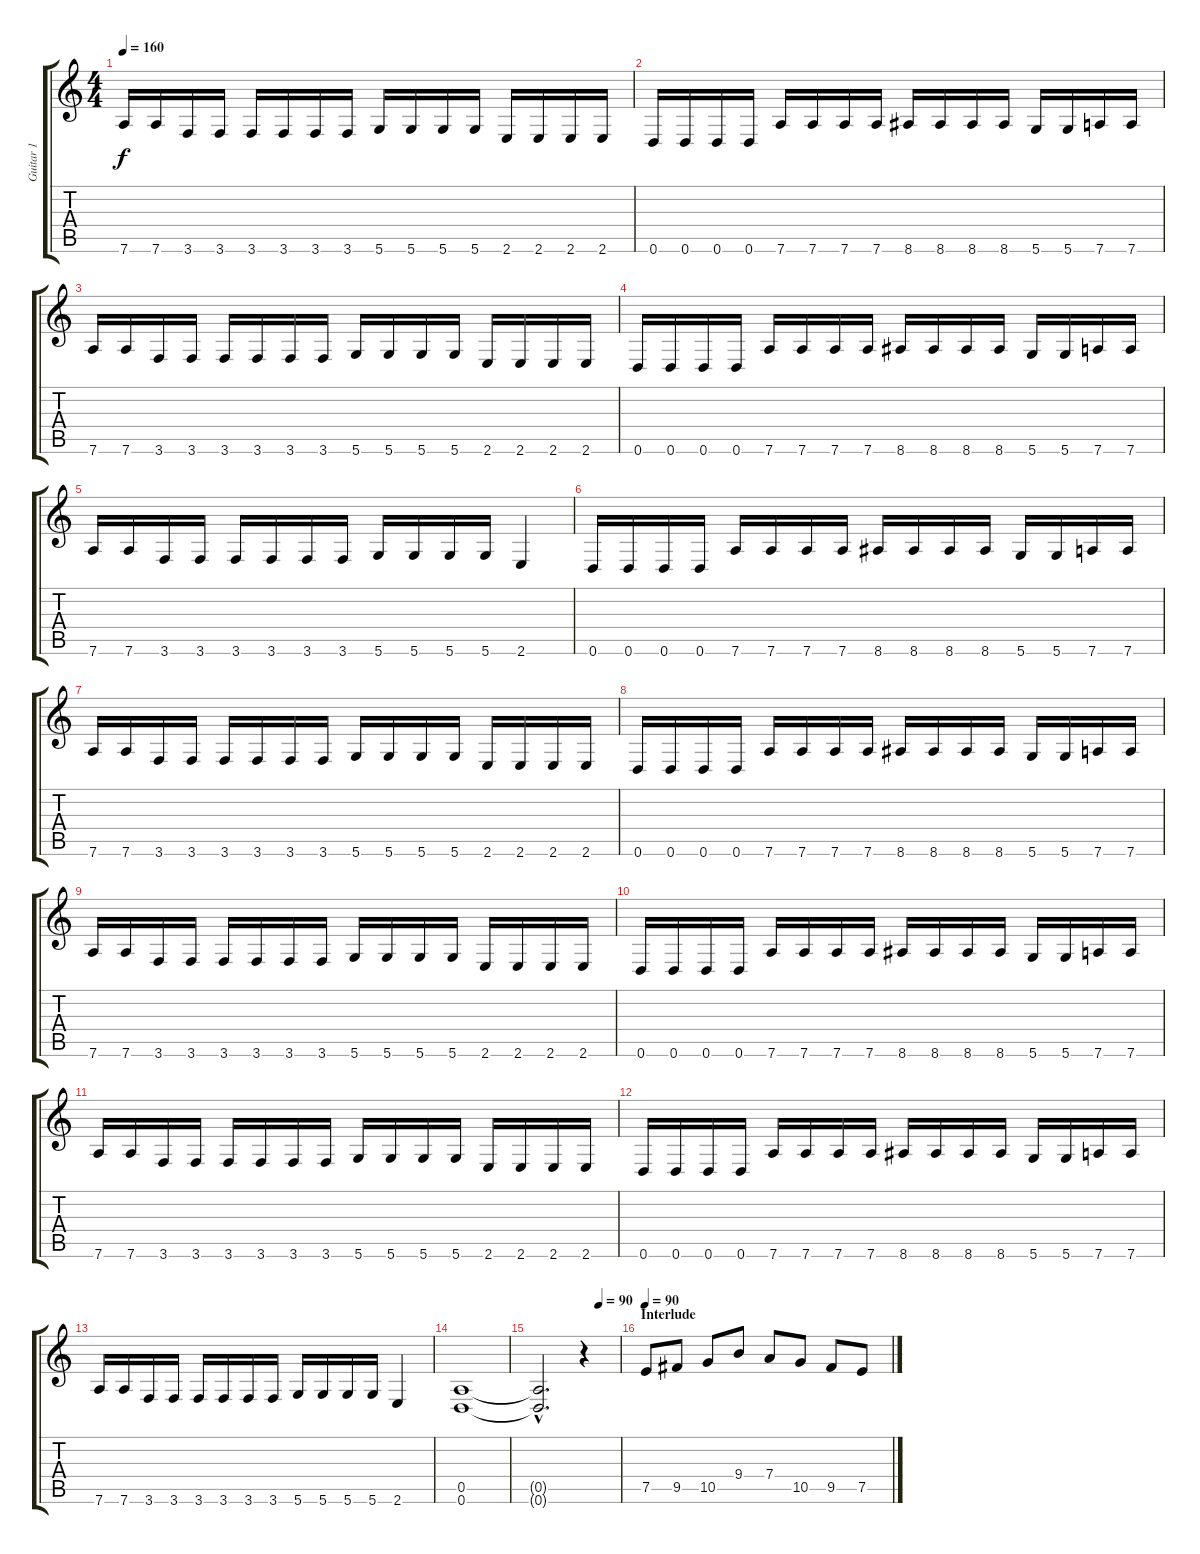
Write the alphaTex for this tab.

\track ("Guitar 1" "Guitar 1") {instrument distortionguitar}
\staff {score tabs}
\tuning (E4 B3 G3 D3 A2 D2) {hide}
\ts (4 4)
\tempo 160
\clef g2
\ks c
7.6.16{dy f} 7.6.16 3.6.16 3.6.16 3.6.16 3.6.16 3.6.16 3.6.16 5.6.16 5.6.16 5.6.16 5.6.16 2.6.16 2.6.16 2.6.16 2.6.16 |
0.6.16 0.6.16 0.6.16 0.6.16 7.6.16 7.6.16 7.6.16 7.6.16 8.6.16 8.6.16 8.6.16 8.6.16 5.6.16 5.6.16 7.6.16 7.6.16 |
7.6.16 7.6.16 3.6.16 3.6.16 3.6.16 3.6.16 3.6.16 3.6.16 5.6.16 5.6.16 5.6.16 5.6.16 2.6.16 2.6.16 2.6.16 2.6.16 |
0.6.16 0.6.16 0.6.16 0.6.16 7.6.16 7.6.16 7.6.16 7.6.16 8.6.16 8.6.16 8.6.16 8.6.16 5.6.16 5.6.16 7.6.16 7.6.16 |
7.6.16 7.6.16 3.6.16 3.6.16 3.6.16 3.6.16 3.6.16 3.6.16 5.6.16 5.6.16 5.6.16 5.6.16 2.6.4 |
0.6.16 0.6.16 0.6.16 0.6.16 7.6.16 7.6.16 7.6.16 7.6.16 8.6.16 8.6.16 8.6.16 8.6.16 5.6.16 5.6.16 7.6.16 7.6.16 |
7.6.16 7.6.16 3.6.16 3.6.16 3.6.16 3.6.16 3.6.16 3.6.16 5.6.16 5.6.16 5.6.16 5.6.16 2.6.16 2.6.16 2.6.16 2.6.16 |
0.6.16 0.6.16 0.6.16 0.6.16 7.6.16 7.6.16 7.6.16 7.6.16 8.6.16 8.6.16 8.6.16 8.6.16 5.6.16 5.6.16 7.6.16 7.6.16 |
7.6.16 7.6.16 3.6.16 3.6.16 3.6.16 3.6.16 3.6.16 3.6.16 5.6.16 5.6.16 5.6.16 5.6.16 2.6.16 2.6.16 2.6.16 2.6.16 |
0.6.16 0.6.16 0.6.16 0.6.16 7.6.16 7.6.16 7.6.16 7.6.16 8.6.16 8.6.16 8.6.16 8.6.16 5.6.16 5.6.16 7.6.16 7.6.16 |
7.6.16 7.6.16 3.6.16 3.6.16 3.6.16 3.6.16 3.6.16 3.6.16 5.6.16 5.6.16 5.6.16 5.6.16 2.6.16 2.6.16 2.6.16 2.6.16 |
0.6.16 0.6.16 0.6.16 0.6.16 7.6.16 7.6.16 7.6.16 7.6.16 8.6.16 8.6.16 8.6.16 8.6.16 5.6.16 5.6.16 7.6.16 7.6.16 |
7.6.16 7.6.16 3.6.16 3.6.16 3.6.16 3.6.16 3.6.16 3.6.16 5.6.16 5.6.16 5.6.16 5.6.16 2.6.4 |
(0.5 0.6).1 |
\tempo (90 0.75)
(0.5{hac t} 0.6{hac t}).2{d} r.4 |
\section ("" "Interlude")
\tempo 90
7.5.8{instrument electricguitarclean} 9.5.8 10.5.8 9.4.8 7.4.8 10.5.8 9.5.8 7.5.8
